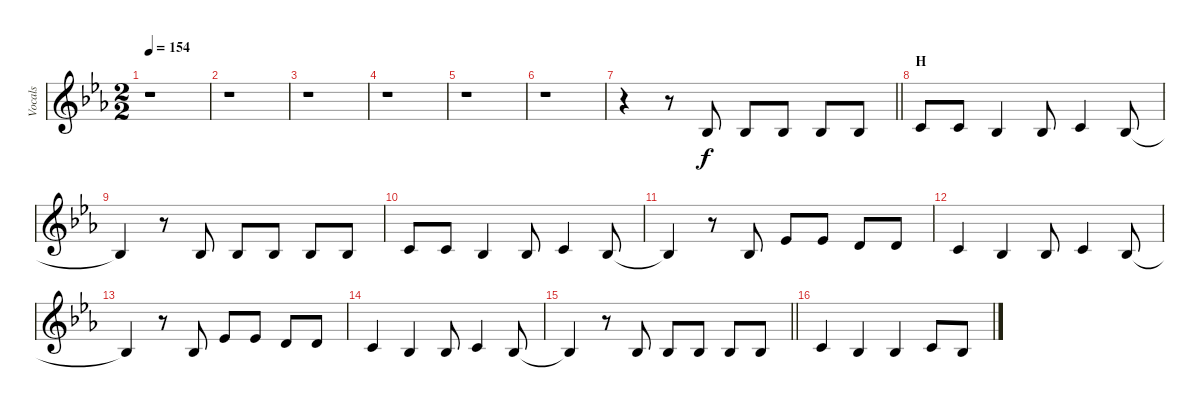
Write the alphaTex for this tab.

\track ("Vocals" "Vocals") {instrument clarinet}
\staff {score}
\tuning (E4 B3 G3 D3 A2 E2) {hide}
\ts (2 2)
\tempo 154
\clef g2
\ks eb
r.1{dy f} |
r.1 |
r.1 |
r.1 |
r.1 |
r.1 |
\barLineRight lightlight
r.4 r.8 3.3.8 3.3.8 3.3.8 3.3.8 3.3.8 |
\section ("" "H")
1.2.8 1.2.8 3.3.4 3.3.8 1.2.4 3.3.8 |
3.3{t}.4 r.8 3.3.8 3.3.8 3.3.8 3.3.8 3.3.8 |
1.2.8 1.2.8 3.3.4 3.3.8 1.2.4 3.3.8 |
3.3{t}.4 r.8 3.3.8 4.2.8 4.2.8 3.2.8 3.2.8 |
1.2.4 3.3.4 3.3.8 1.2.4 3.3.8 |
3.3{t}.4 r.8 3.3.8 4.2.8 4.2.8 3.2.8 3.2.8 |
1.2.4 3.3.4 3.3.8 1.2.4 3.3.8 |
\barLineRight lightlight
3.3{t}.4 r.8 3.3.8 3.3.8 3.3.8 3.3.8 3.3.8 |
1.2.4 3.3.4 3.3.4 1.2.8 3.3.8
